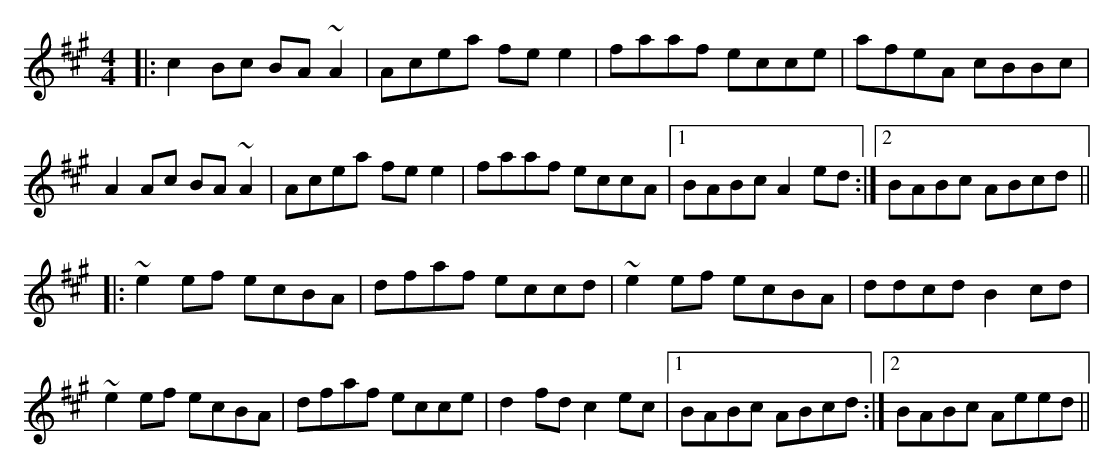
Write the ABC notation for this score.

X:1
M:4/4
K:A
|:c2 Bc BA ~A2|Acea fe e2|faaf ecce|afeA cBBc|
A2 Ac BA ~A2|Acea fe e2|faaf eccA|1 BABc A2 ed:|2 BABc ABcd||
|:~e2 ef ecBA|dfaf eccd|~e2 ef ecBA|ddcd B2 cd|
~e2 ef ecBA|dfaf ecce|d2 fd c2 ec|1 BABc ABcd:|2 BABc Aeed||
